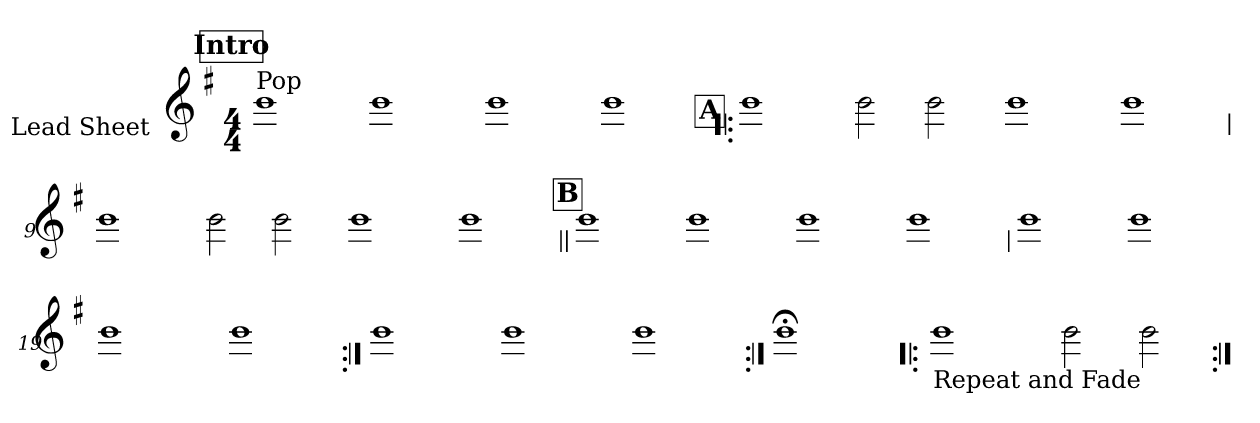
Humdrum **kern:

**kern
*part1
*staff1
*I"Lead Sheet
*stria0
*clefG2
*k[f#]
*G:
*M4/4
*MM97
!!LO:REH:place=s1:a:t=Intro
=1||
!LO:TX:a:t=Pop
1b
=2-
1b
=3-
1b
=4-
1b
!!LO:LB:g=z
!!LO:REH:place=s1:a:t=A
=5!|:
1b
=6-
2b
2b
=7-
1b
=8-
1b
!!LO:LB:g=z
=9
1b
=10-
2b
2b
=11-
1b
=12-
1b
!!LO:LB:g=z
!!LO:REH:place=s1:a:t=B
=13||
1b
=14-
1b
=15-
1b
=16-
1b
!!LO:LB:g=z
=17
1b
=18-
1b
=19-
1b
=20-
1b
!!LO:LB:g=z
=21:|!
1b
=22-
1b
=23-
1b
!!LO:LB:g=z
=24:|!
1b;
=25!|:
!LO:TX:b:t=Repeat and Fade
1b
=26-
2b
2b
=:|!
*-
